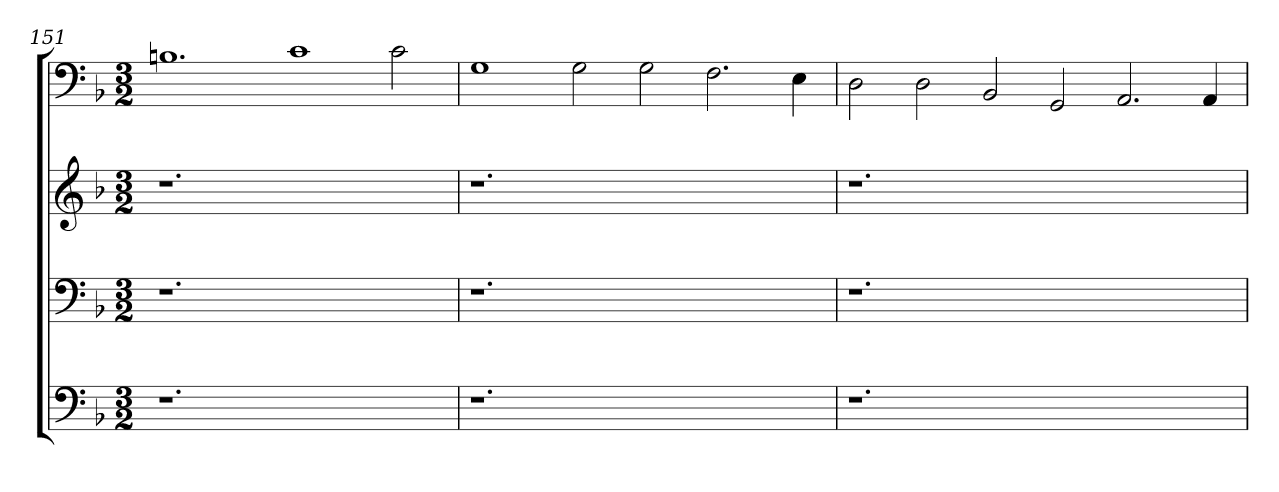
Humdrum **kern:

**kern	**kern	**kern	**kern
*part4	*part3	*part2	*part1
*staff4	*staff3	*staff2	*staff1
*clefF4	*clefF4	*clefG2	*clefF4
*k[b-]	*k[b-]	*k[b-]	*k[b-]
*F:	*F:	*F:	*F:
*M3/2	*M3/2	*M3/2	*M3/2
=151	=151	=151	=151
1.r	1.r	1.r	1.Bn
1.ryy	1.ryy	1.ryy	1c
.	.	.	2c\
=152	=152	=152	=152
1.r	1.r	1.r	1G
.	.	.	2G\
1.ryy	1.ryy	1.ryy	2G\
.	.	.	2.F\
.	.	.	4E\
!!LO:LB:g=z
=153	=153	=153	=153
1.r	1.r	1.r	2D\
.	.	.	2D\
.	.	.	2BB-/
1.ryy	1.ryy	1.ryy	2GG/
.	.	.	2.AA/
.	.	.	4AA/
=	=	=	=
*-	*-	*-	*-
